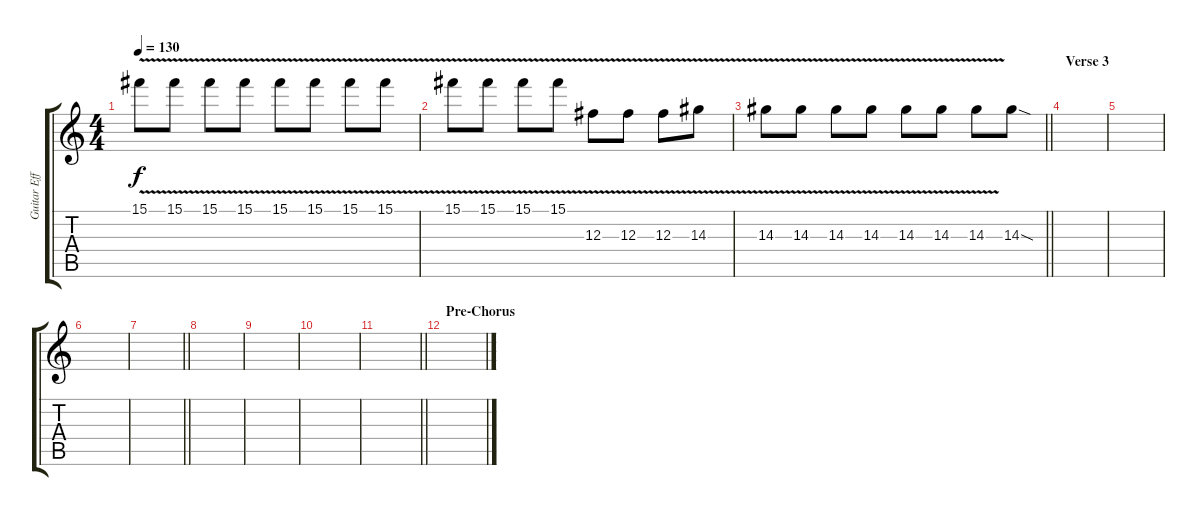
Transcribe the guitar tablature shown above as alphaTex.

\track ("Guitar Effects 2" "Guitar Eff") {instrument electricguitarclean}
\staff {score tabs}
\tuning (Eb4 Bb3 Gb3 Db3 Ab2 Eb2) {hide}
\ts (4 4)
\tempo 130
\clef g2
\ks c
15.1{v}.8{dy f} 15.1{v}.8 15.1{v}.8 15.1{v}.8 15.1{v}.8 15.1{v}.8 15.1{v}.8 15.1{v}.8 |
15.1{v}.8 15.1{v}.8 15.1{v}.8 15.1{v}.8 12.3{v}.8 12.3{v}.8 12.3{v}.8 14.3{v}.8 |
\barLineRight lightlight
14.3{v}.8 14.3{v}.8 14.3{v}.8 14.3{v}.8 14.3{v}.8 14.3{v}.8 14.3{v}.8 14.3{sod}.8 |
\section ("" "Verse 3")
|
|
|
\barLineRight lightlight
|
|
|
|
\barLineRight lightlight
|
\section ("" "Pre-Chorus")
